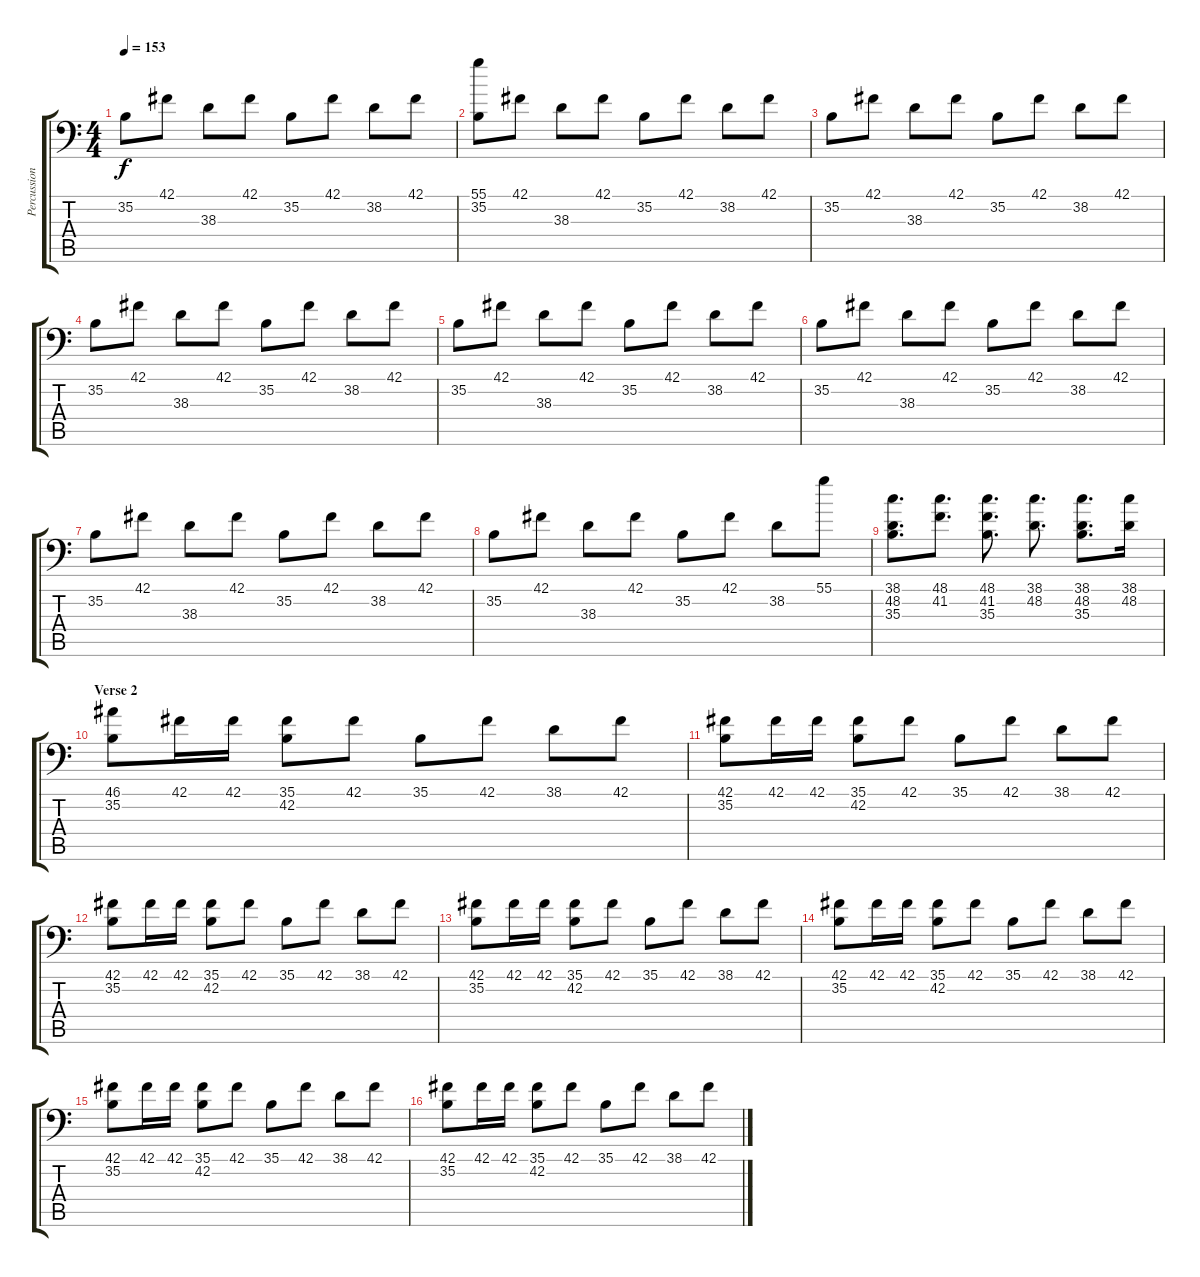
\track ("Percussion" "Percussion") {instrument acousticgrandpiano}
\staff {score tabs}
\tuning (C-1 C-1 C-1 C-1 C-1 C-1) {hide}
\ts (4 4)
\tempo 153
\clef f4
\ks c
35.2.8{dy f} 42.1.8 38.3.8 42.1.8 35.2.8 42.1.8 38.2.8 42.1.8 |
(55.1 35.2).8 42.1.8 38.3.8 42.1.8 35.2.8 42.1.8 38.2.8 42.1.8 |
35.2.8 42.1.8 38.3.8 42.1.8 35.2.8 42.1.8 38.2.8 42.1.8 |
35.2.8 42.1.8 38.3.8 42.1.8 35.2.8 42.1.8 38.2.8 42.1.8 |
35.2.8 42.1.8 38.3.8 42.1.8 35.2.8 42.1.8 38.2.8 42.1.8 |
35.2.8 42.1.8 38.3.8 42.1.8 35.2.8 42.1.8 38.2.8 42.1.8 |
35.2.8 42.1.8 38.3.8 42.1.8 35.2.8 42.1.8 38.2.8 42.1.8 |
35.2.8 42.1.8 38.3.8 42.1.8 35.2.8 42.1.8 38.2.8 55.1.8 |
(38.1 48.2 35.3).8{d} (48.1 41.2).8{d} (48.1 41.2 35.3).8{d} (38.1 48.2).8{d} (38.1 48.2 35.3).8{d} (38.1 48.2).16 |
\section ("" "Verse 2")
(46.1 35.2).8 42.1.16 42.1.16 (35.1 42.2).8 42.1.8 35.1.8 42.1.8 38.1.8 42.1.8 |
(42.1 35.2).8 42.1.16 42.1.16 (35.1 42.2).8 42.1.8 35.1.8 42.1.8 38.1.8 42.1.8 |
(42.1 35.2).8 42.1.16 42.1.16 (35.1 42.2).8 42.1.8 35.1.8 42.1.8 38.1.8 42.1.8 |
(42.1 35.2).8 42.1.16 42.1.16 (35.1 42.2).8 42.1.8 35.1.8 42.1.8 38.1.8 42.1.8 |
(42.1 35.2).8 42.1.16 42.1.16 (35.1 42.2).8 42.1.8 35.1.8 42.1.8 38.1.8 42.1.8 |
(42.1 35.2).8 42.1.16 42.1.16 (35.1 42.2).8 42.1.8 35.1.8 42.1.8 38.1.8 42.1.8 |
(42.1 35.2).8 42.1.16 42.1.16 (35.1 42.2).8 42.1.8 35.1.8 42.1.8 38.1.8 42.1.8
